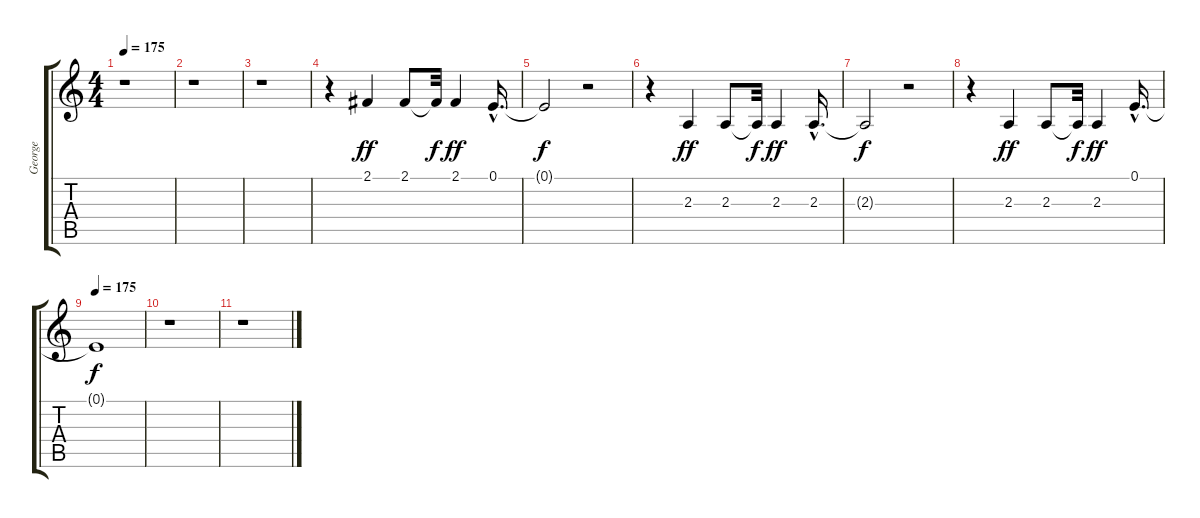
\track ("George" "George") {instrument synthvoice}
\staff {score tabs}
\tuning (E4 B3 G3 D3 A2 E2) {hide}
\ts (4 4)
\tempo 175
\clef g2
\ks c
r.1{dy f} |
r.1 |
r.1 |
r.4 2.1.4{dy ff} 2.1.8 2.1{t}.32{dy f} 2.1.4{dy ff} 0.1{hac}.16{d} |
0.1{t}.2{dy f} r.2 |
r.4 2.3.4{dy ff} 2.3.8 2.3{t}.32{dy f} 2.3.4{dy ff} 2.3{hac}.16{d} |
2.3{t}.2{dy f} r.2 |
r.4 2.3.4{dy ff} 2.3.8 2.3{t}.32{dy f} 2.3.4{dy ff} 0.1{hac}.16{d} |
\tempo 175
0.1{t}.1{dy f} |
r.1 |
r.1
